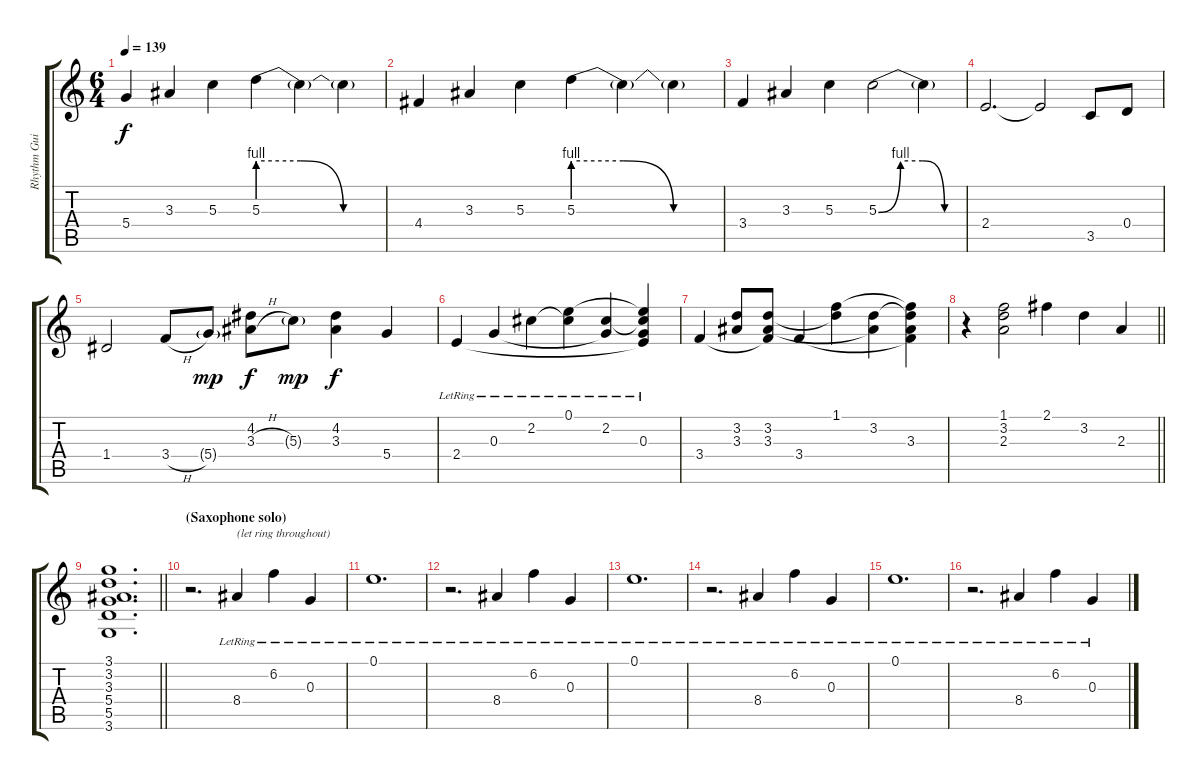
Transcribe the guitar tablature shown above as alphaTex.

\track ("Rhythm Guitar I (David Gilmour)" "Rhythm Gui") {instrument electricguitarclean}
\staff {score tabs}
\tuning (E4 B3 G3 D3 A2 E2) {hide}
\ts (6 4)
\tempo 139
\clef g2
\ks c
5.4.4{dy f} 3.3.4 5.3.4 5.3{be (custom 0 4 20 4 40 0 60 0)}.4 5.3{t}.4 5.3{t}.4 |
4.4.4 3.3.4 5.3.4 5.3{be (custom 0 4 20 4 40 0 60 0)}.4 5.3{t}.4 5.3{t}.4 |
3.4.4 3.3.4 5.3.4 5.3{be (custom 0 0 15 4 30 4 45 0 60 0)}.2 5.3{t}.4 |
2.4.2{d} 2.4{t}.2 3.5.8 0.4.8 |
1.4.2 3.4{h}.8 5.4{g}.8{dy mp} (4.2 3.3{h}).8{dy f} 5.3{g}.8{dy mp} (4.2 3.3).4{dy f} 5.4.4 |
2.4{lr}.4 0.3{lr}.4 2.2{lr}.4 (0.1{lr} 2.2{t}).4 (2.2{lr} 0.3{t}).4 (0.1{t} 2.2{t} 0.3{lr} 2.4{t}).4 |
3.4.4 (3.2 3.3).8 (3.2 3.3 3.4{t}).8 3.4.4 (1.1 3.2{t}).4 (3.2 3.3{t}).4 (1.1{t} 3.2{t} 3.3 3.4{t}).4 |
\barLineRight lightlight
r.4 (1.1 3.2 2.3).2 2.1.4 3.2.4 2.3.4 |
\barLineRight lightlight
(3.1 3.2 3.3 5.4 5.5 3.6).1{d} |
\section ("" "(Saxophone solo)")
r.2{d} 8.4{lr}.4{txt "(let ring throughout)"} 6.2{lr}.4 0.3{lr}.4 |
0.1{lr}.1{d} |
r.2{d} 8.4{lr}.4 6.2{lr}.4 0.3{lr}.4 |
0.1{lr}.1{d} |
r.2{d} 8.4{lr}.4 6.2{lr}.4 0.3{lr}.4 |
0.1{lr}.1{d} |
r.2{d} 8.4{lr}.4 6.2{lr}.4 0.3{lr}.4
